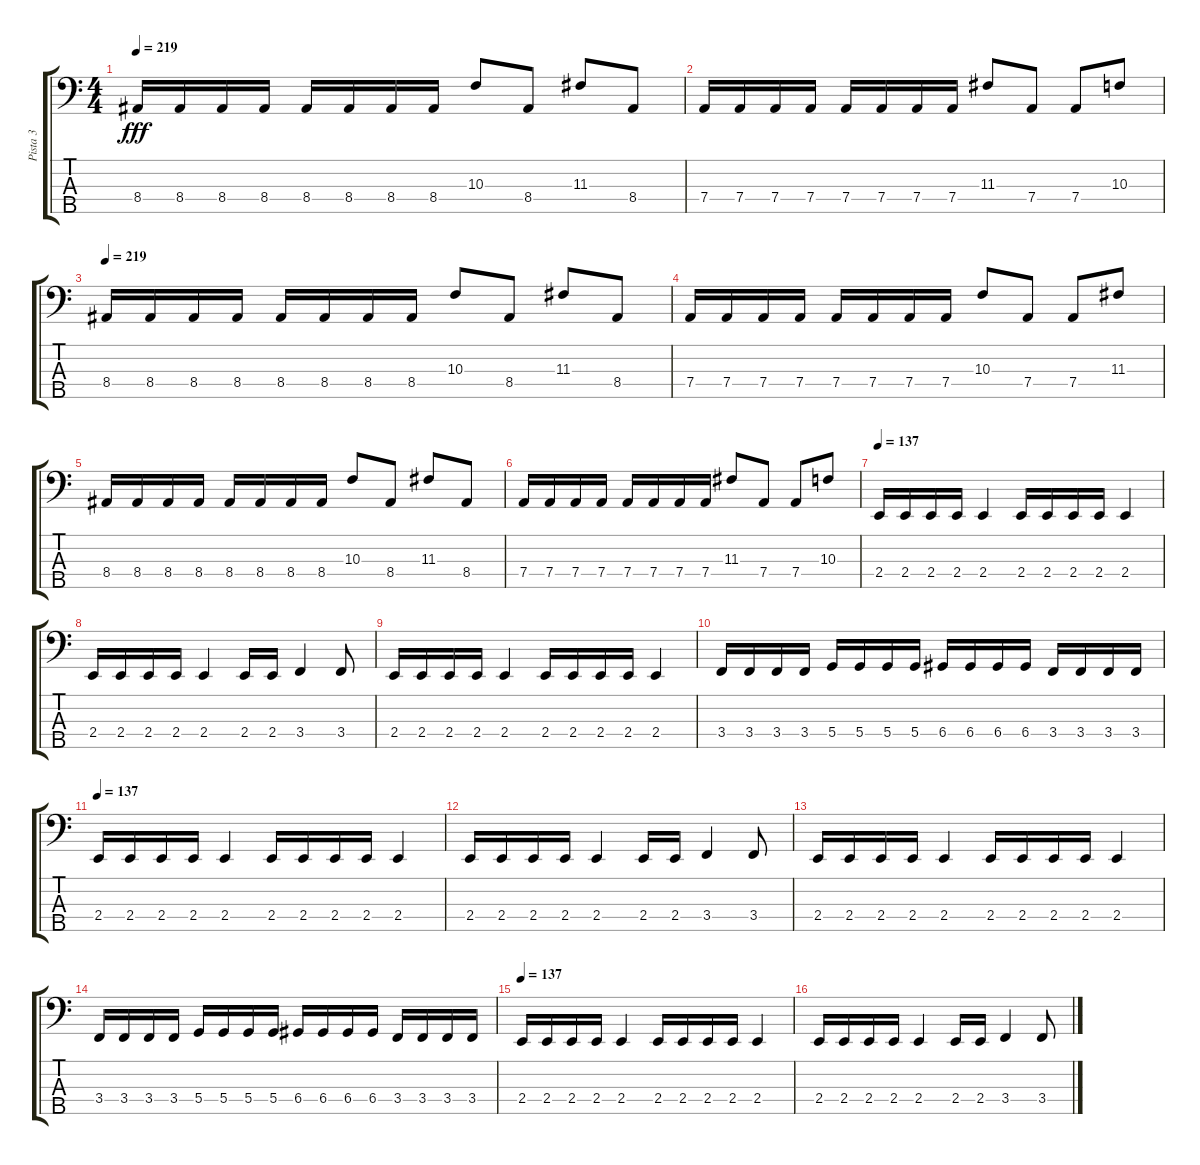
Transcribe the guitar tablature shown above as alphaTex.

\track ("Pista 3" "Pista 3") {instrument slapbass2}
\staff {score tabs}
\tuning (F2 C2 G1 D1 A0) {hide}
\ts (4 4)
\tempo 219
\clef f4
\ks c
8.4.16{dy fff} 8.4.16 8.4.16 8.4.16 8.4.16 8.4.16 8.4.16 8.4.16 10.3.8 8.4.8 11.3.8 8.4.8 |
7.4.16 7.4.16 7.4.16 7.4.16 7.4.16 7.4.16 7.4.16 7.4.16 11.3.8 7.4.8 7.4.8 10.3.8 |
\tempo 219
8.4.16 8.4.16 8.4.16 8.4.16 8.4.16 8.4.16 8.4.16 8.4.16 10.3.8 8.4.8 11.3.8 8.4.8 |
7.4.16 7.4.16 7.4.16 7.4.16 7.4.16 7.4.16 7.4.16 7.4.16 10.3.8 7.4.8 7.4.8 11.3.8 |
8.4.16 8.4.16 8.4.16 8.4.16 8.4.16 8.4.16 8.4.16 8.4.16 10.3.8 8.4.8 11.3.8 8.4.8 |
7.4.16 7.4.16 7.4.16 7.4.16 7.4.16 7.4.16 7.4.16 7.4.16 11.3.8 7.4.8 7.4.8 10.3.8 |
\tempo 137
2.4.16 2.4.16 2.4.16 2.4.16 2.4.4 2.4.16 2.4.16 2.4.16 2.4.16 2.4.4 |
2.4.16 2.4.16 2.4.16 2.4.16 2.4.4 2.4.16 2.4.16 3.4.4 3.4.8 |
2.4.16 2.4.16 2.4.16 2.4.16 2.4.4 2.4.16 2.4.16 2.4.16 2.4.16 2.4.4 |
3.4.16 3.4.16 3.4.16 3.4.16 5.4.16 5.4.16 5.4.16 5.4.16 6.4.16 6.4.16 6.4.16 6.4.16 3.4.16 3.4.16 3.4.16 3.4.16 |
\tempo 137
2.4.16 2.4.16 2.4.16 2.4.16 2.4.4 2.4.16 2.4.16 2.4.16 2.4.16 2.4.4 |
2.4.16 2.4.16 2.4.16 2.4.16 2.4.4 2.4.16 2.4.16 3.4.4 3.4.8 |
2.4.16 2.4.16 2.4.16 2.4.16 2.4.4 2.4.16 2.4.16 2.4.16 2.4.16 2.4.4 |
3.4.16 3.4.16 3.4.16 3.4.16 5.4.16 5.4.16 5.4.16 5.4.16 6.4.16 6.4.16 6.4.16 6.4.16 3.4.16 3.4.16 3.4.16 3.4.16 |
\tempo 137
2.4.16 2.4.16 2.4.16 2.4.16 2.4.4 2.4.16 2.4.16 2.4.16 2.4.16 2.4.4 |
2.4.16 2.4.16 2.4.16 2.4.16 2.4.4 2.4.16 2.4.16 3.4.4 3.4.8
